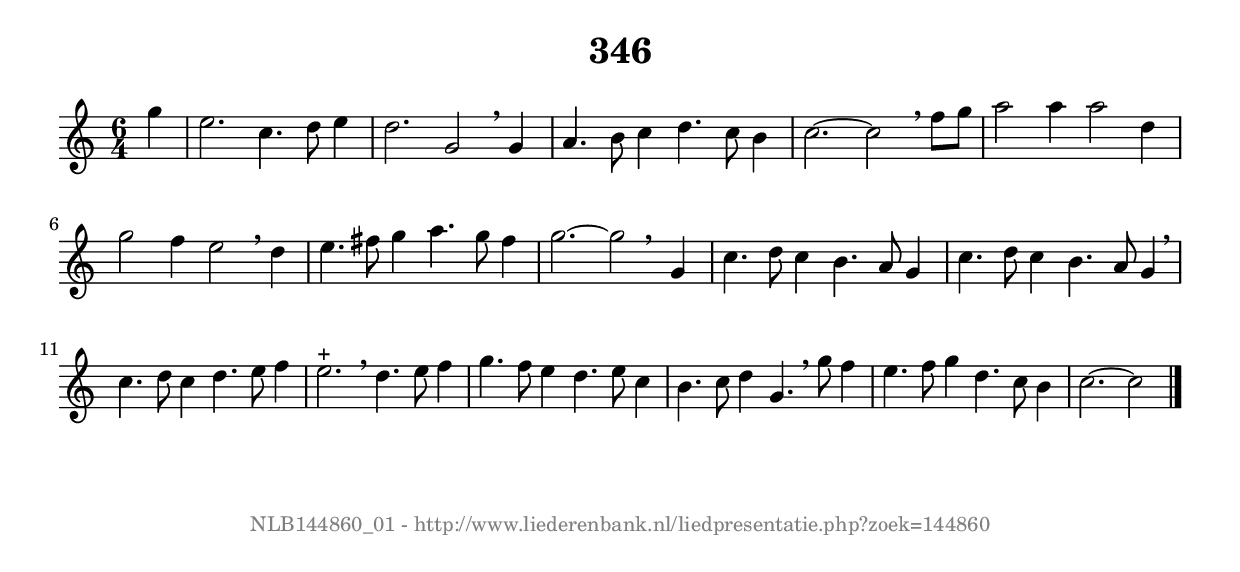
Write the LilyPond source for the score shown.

%
% produced by wce2krn 1.64 (7 June 2014)
%
\version"2.16"
#(append! paper-alist '(("long" . (cons (* 210 mm) (* 2000 mm)))))
#(set-default-paper-size "long")
sb = {\breathe}
mBreak = {\breathe }
bBreak = {\breathe }
x = {\once\override NoteHead #'style = #'cross }
gl=\glissando
itime={\override Staff.TimeSignature #'stencil = ##f }
ficta = {\once\set suggestAccidentals = ##t}
fine = {\once\override Score.RehearsalMark #'self-alignment-X = #1 \mark \markup {\italic{Fine}}}
dc = {\once\override Score.RehearsalMark #'self-alignment-X = #1 \mark \markup {\italic{D.C.}}}
dcf = {\once\override Score.RehearsalMark #'self-alignment-X = #1 \mark \markup {\italic{D.C. al Fine}}}
dcc = {\once\override Score.RehearsalMark #'self-alignment-X = #1 \mark \markup {\italic{D.C. al Coda}}}
ds = {\once\override Score.RehearsalMark #'self-alignment-X = #1 \mark \markup {\italic{D.S.}}}
dsf = {\once\override Score.RehearsalMark #'self-alignment-X = #1 \mark \markup {\italic{D.S. al Fine}}}
dsc = {\once\override Score.RehearsalMark #'self-alignment-X = #1 \mark \markup {\italic{D.S. al Coda}}}
pv = {\set Score.repeatCommands = #'((volta "1"))}
sv = {\set Score.repeatCommands = #'((volta "2"))}
tv = {\set Score.repeatCommands = #'((volta "3"))}
qv = {\set Score.repeatCommands = #'((volta "4"))}
xv = {\set Score.repeatCommands = #'((volta #f))}
\header{ tagline = ""
title = "346"
}
\score {{
\key c \major
\relative g'
{
\set melismaBusyProperties = #'()
\partial 32*8
\time 6/4
\tempo 4=120
\override Score.MetronomeMark #'transparent = ##t
\override Score.RehearsalMark #'break-visibility = #(vector #t #t #f)
g'4 e2. c4. d8 e4 d2. g,2 \sb g4 a4. b8 c4 d4. c8 b4 c2.~ c2 \mBreak
f8 g a2 a4 a2 d,4 g2 f4 e2 \sb d4 e4. fis8 g4 a4. g8 fis4 g2.~ g2 \bar ":|:" \bBreak
g,4 c4. d8 c4 b4. a8 g4 c4. d8 c4 b4. a8 g4 \sb c4. d8 c4 d4. e8 f4 e2.^"+" \mBreak
d4. e8 f4 g4. f8 e4 d4. e8 c4 b4.c8 d4 g,4. \sb g'8 f4 e4. f8 g4 d4. c8 b4 c2.~ c2 \bar "|."
 }}
 \midi { }
 \layout {
            indent = 0.0\cm
}
}
\markup { \vspace #0 } \markup { \with-color #grey \fill-line { \center-column { \smaller "NLB144860_01 - http://www.liederenbank.nl/liedpresentatie.php?zoek=144860" } } }
